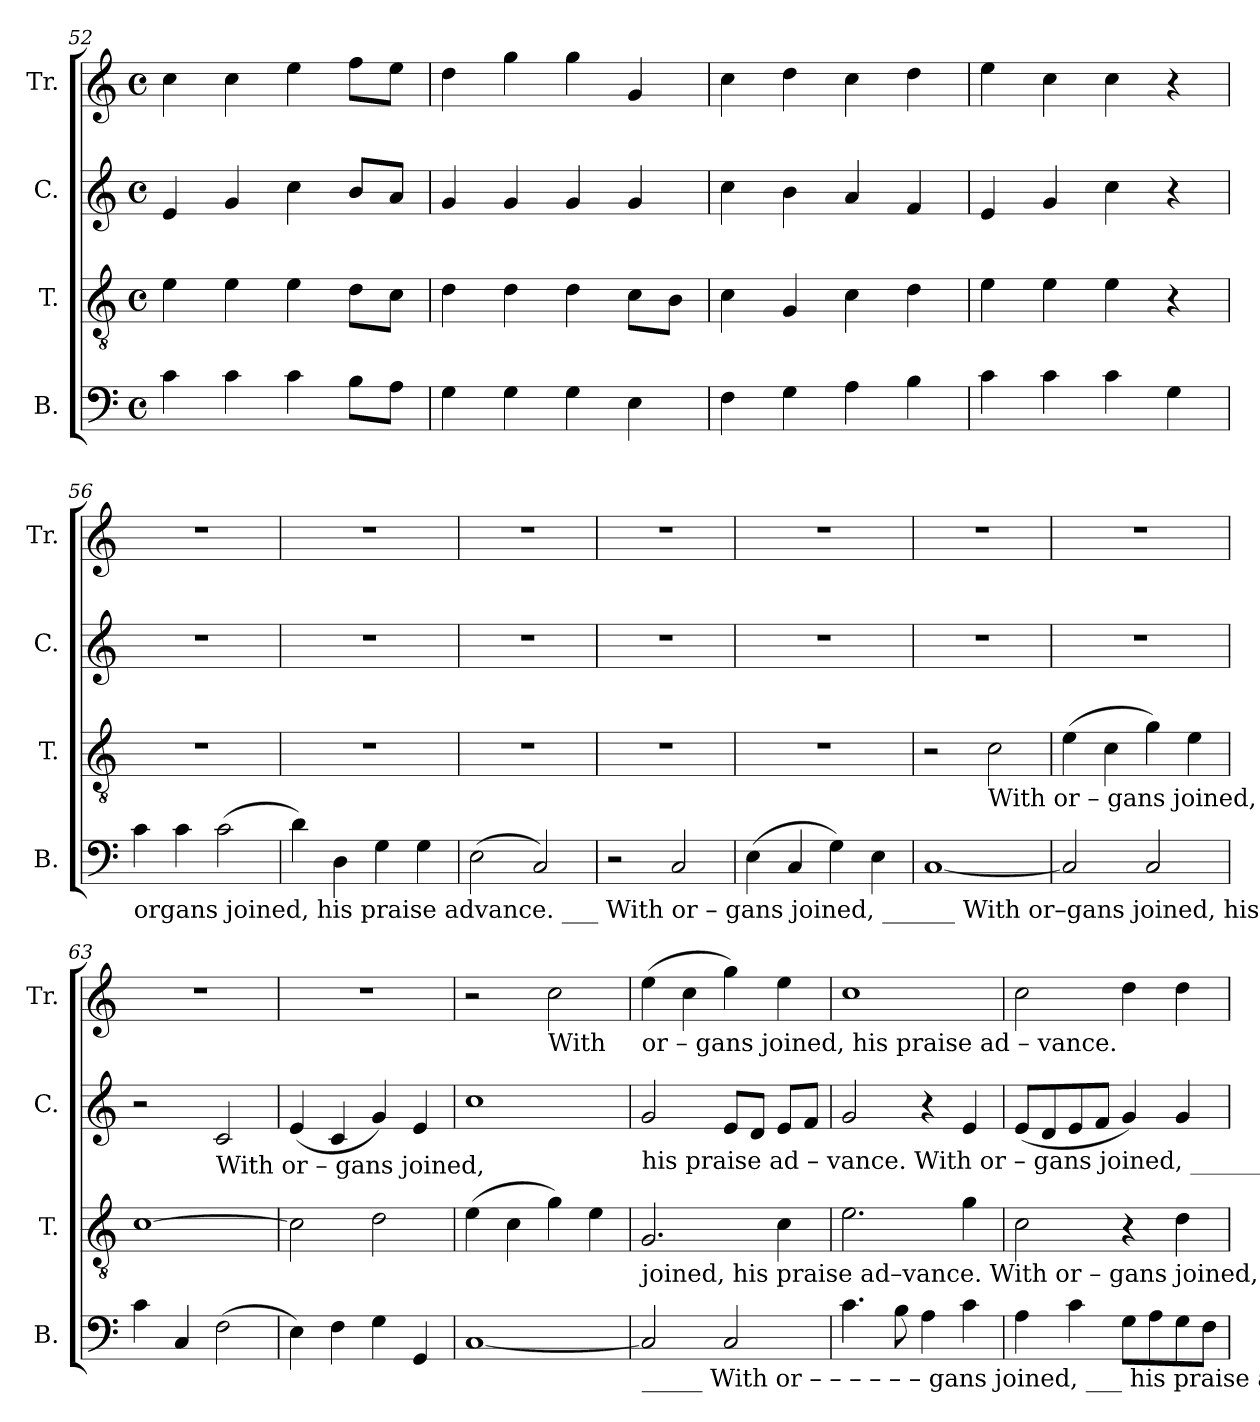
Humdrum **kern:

**kern	**kern	**kern	**kern
*part4	*part3	*part2	*part1
*staff4	*staff3	*staff2	*staff1
*I"B.	*I"T.	*I"C.	*I"Tr.
*I'B.	*I'T.	*I'C.	*I'Tr.
*clefF4	*clefGv2	*clefG2	*clefG2
*k[]	*k[]	*k[]	*k[]
*M4/4	*M4/4	*M4/4	*M4/4
*met(c)	*met(c)	*met(c)	*met(c)
=52	=52	=52	=52
4c\	4e\	4e/	4cc\
4c\	4e\	4g/	4cc\
4c\	4e\	4cc\	4ee\
8B\L	8d\L	8b/L	8ff\L
8A\J	8c\J	8a/J	8ee\J
=53	=53	=53	=53
4G\	4d\	4g/	4dd\
4G\	4d\	4g/	4gg\
4G\	4d\	4g/	4gg\
4E\	8c\L	4g/	4g/
.	8B\J	.	.
=54	=54	=54	=54
4F\	4c\	4cc\	4cc\
4G\	4G/	4b\	4dd\
4A\	4c\	4a/	4cc\
4B\	4d\	4f/	4dd\
=55	=55	=55	=55
4c\	4e\	4e/	4ee\
4c\	4e\	4g/	4cc\
4c\	4e\	4cc\	4cc\
4G\	4r	4r	4r
!!LO:LB:g=z
=56	=56	=56	=56
!LO:TX:b:t=organs joined,     his praise advance. ___           With  or       –      gans  joined, ______     With     or–gans joined,  his praise ad  – vance.  _______	!	!	!
4c\	1r	1r	1r
4c\	.	.	.
(2c\	.	.	.
=57	=57	=57	=57
4d\)	1r	1r	1r
4D\	.	.	.
4G\	.	.	.
4G\	.	.	.
=58	=58	=58	=58
(2E\	1r	1r	1r
2C/)	.	.	.
=59	=59	=59	=59
2r	1r	1r	1r
2C/	.	.	.
=60	=60	=60	=60
(4E\	1r	1r	1r
4C/	.	.	.
4G\)	.	.	.
4E\	.	.	.
=61	=61	=61	=61
[1C	2r	1r	1r
!	!LO:TX:b:t=With   or       –      gans  joined, _______       With          or     –    gans	!	!
.	2c\	.	.
=62	=62	=62	=62
2C/]	(4e\	1r	1r
.	4c\	.	.
2C/	4g\)	.	.
.	4e\	.	.
=63	=63	=63	=63
4c\	[1c	2r	1r
4C/	.	.	.
!	!	!LO:TX:b:t=With   or       –      gans  joined,	!
(2F\	.	2c/	.
=64	=64	=64	=64
4E\)	2c\]	(4e/	1r
4F\	.	4c/	.
4G\	2d\	4g/)	.
4GG/	.	4e/	.
=65	=65	=65	=65
[1C	(4e\	1cc	2r
.	4c\	.	.
!	!	!	!LO:TX:b:t=With
.	4g\)	.	2cc\
.	4e\	.	.
!!LO:PB:g=z
=66	=66	=66	=66
!	!	!	!LO:TX:b:t=or       –      gans       joined,                 his                 praise   ad   –    vance.
!	!	!LO:TX:b:t=his    praise  ad   –  vance.          With  or              –             gans      joined, ________                                 his        praise  ad – vance.	!
!	!LO:TX:b:t=joined,         his        praise         ad–vance.                          With         or   –    gans   joined,  ____________                   his       praise  ad – vance. ____	!	!
!LO:TX:b:t=_____  With                or         –         –         –         –           –         –       gans joined, ___                his   praise  ad – vance.  _________                  Let	!	!	!
2C/]	2.G/	2g/	(4ee\
.	.	.	4cc\
2C/	.	8e/L	4gg\)
.	.	8d/J	.
.	4c\	8e/L	4ee\
.	.	8f/J	.
=67	=67	=67	=67
4.c\	2.e\	2g/	1cc
8B\	.	.	.
4A\	.	4r	.
4c\	4g\	4e/	.
=68	=68	=68	=68
4A\	2c\	(8e/L	2cc\
.	.	8d/	.
4c\	.	8e/	.
.	.	8f/J	.
8G\L	4r	4g/)	4dd\
8A\	.	.	.
8G\	4d\	4g/	4dd\
8F\J	.	.	.
=	=	=	=
*-	*-	*-	*-
